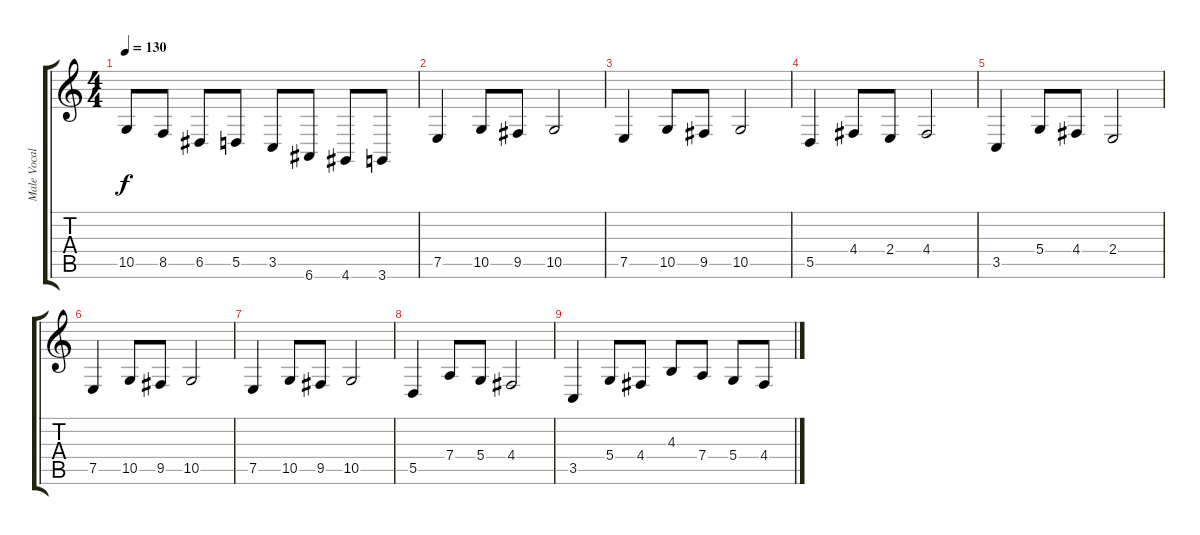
\track ("Male Vocals" "Male Vocal") {instrument lead8bassandlead}
\staff {score tabs}
\tuning (E4 B3 G3 D3 A2 E2) {hide}
\ts (4 4)
\tempo 130
\clef g2
\ks c
10.5.8{dy f} 8.5.8 6.5.8 5.5.8 3.5.8 6.6.8 4.6.8 3.6.8 |
7.5.4 10.5.8 9.5.8 10.5.2 |
7.5.4 10.5.8 9.5.8 10.5.2 |
5.5.4 4.4.8 2.4.8 4.4.2 |
3.5.4 5.4.8 4.4.8 2.4.2 |
7.5.4 10.5.8 9.5.8 10.5.2 |
7.5.4 10.5.8 9.5.8 10.5.2 |
5.5.4 7.4.8 5.4.8 4.4.2 |
3.5.4 5.4.8 4.4.8 4.3.8 7.4.8 5.4.8 4.4.8
